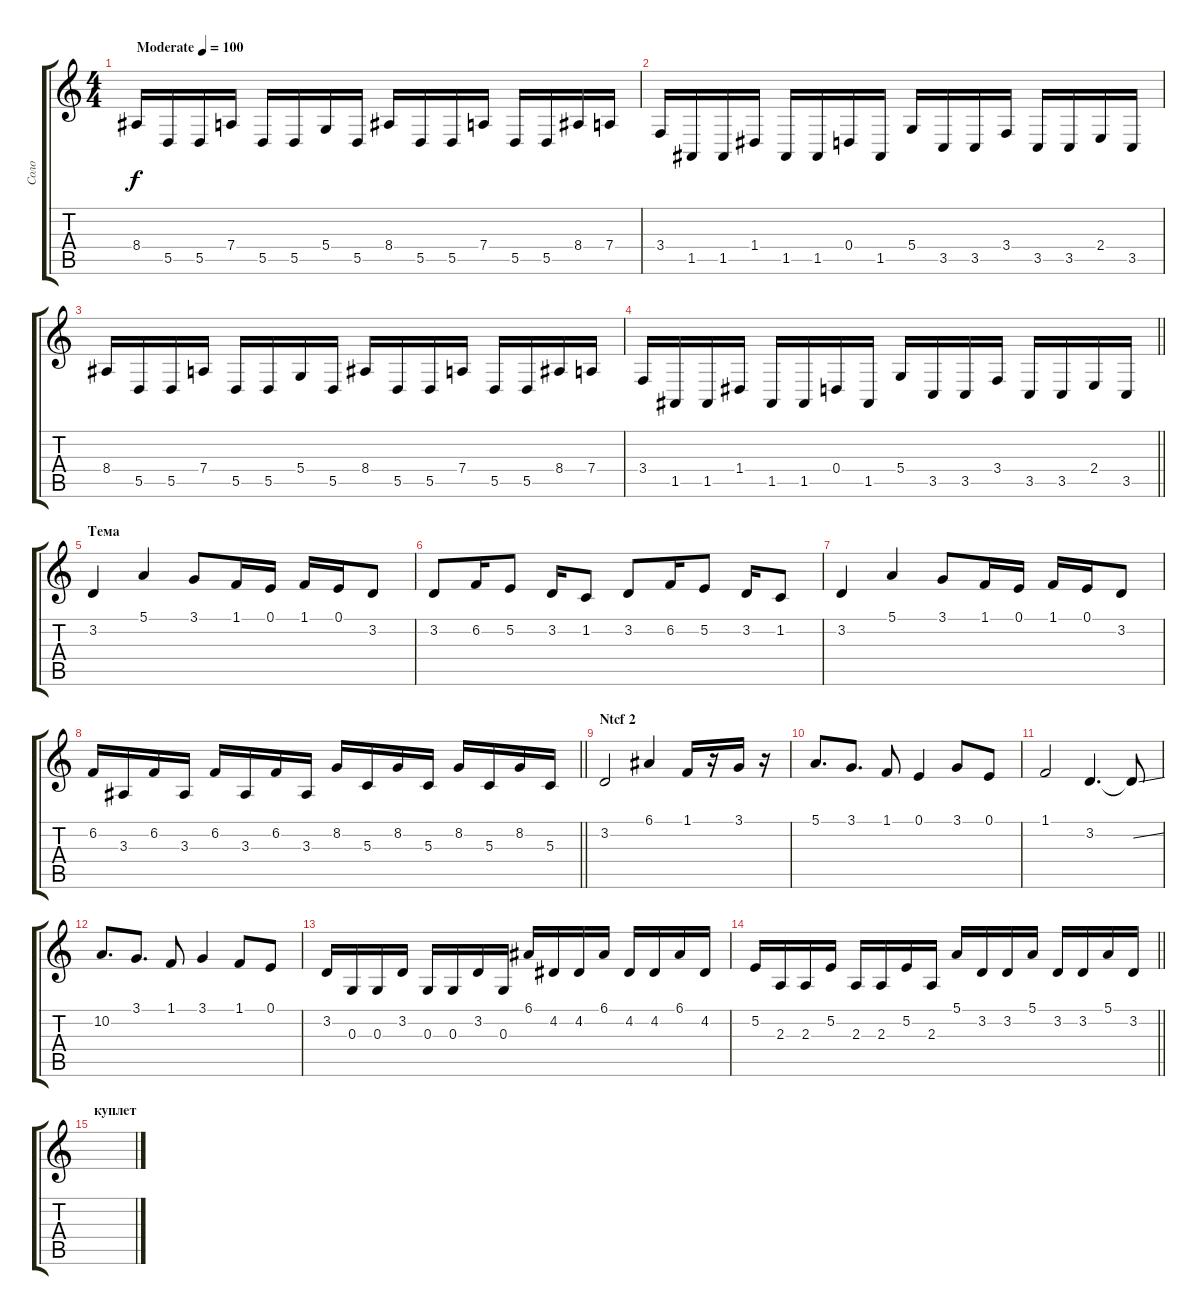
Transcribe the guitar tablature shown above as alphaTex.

\track ("Соло" "Соло") {instrument pad1newage}
\staff {score tabs}
\tuning (E4 B3 G3 D3 A2 E2) {hide}
\ts (4 4)
\tempo (100 "Moderate")
\clef g2
\ks c
8.4.16{dy f instrument pad1newage} 5.5.16 5.5.16 7.4.16 5.5.16 5.5.16 5.4.16 5.5.16 8.4.16 5.5.16 5.5.16 7.4.16 5.5.16 5.5.16 8.4.16 7.4.16 |
3.4.16 1.5.16 1.5.16 1.4.16 1.5.16 1.5.16 0.4.16 1.5.16 5.4.16 3.5.16 3.5.16 3.4.16 3.5.16 3.5.16 2.4.16 3.5.16 |
8.4.16 5.5.16 5.5.16 7.4.16 5.5.16 5.5.16 5.4.16 5.5.16 8.4.16 5.5.16 5.5.16 7.4.16 5.5.16 5.5.16 8.4.16 7.4.16 |
\barLineRight lightlight
3.4.16 1.5.16 1.5.16 1.4.16 1.5.16 1.5.16 0.4.16 1.5.16 5.4.16 3.5.16 3.5.16 3.4.16 3.5.16 3.5.16 2.4.16 3.5.16 |
\section ("" "Тема")
3.2.4 5.1.4 3.1.8 1.1.16 0.1.16 1.1.16 0.1.16 3.2.8 |
3.2.8 6.2.16 5.2.8 3.2.16 1.2.8 3.2.8 6.2.16 5.2.8 3.2.16 1.2.8 |
3.2.4 5.1.4 3.1.8 1.1.16 0.1.16 1.1.16 0.1.16 3.2.8 |
\barLineRight lightlight
6.2.16 3.3.16 6.2.16 3.3.16 6.2.16 3.3.16 6.2.16 3.3.16 8.2.16 5.3.16 8.2.16 5.3.16 8.2.16 5.3.16 8.2.16 5.3.16 |
\section ("" "Ntcf 2")
3.2.2 6.1.4 1.1.16 r.16 3.1.16 r.16 |
5.1.8{d} 3.1.8{d} 1.1.8 0.1.4 3.1.8 0.1.8 |
1.1.2 3.2.4{d} 3.2{ss t}.8 |
10.2.8{d} 3.1.8{d} 1.1.8 3.1.4 1.1.8 0.1.8 |
3.2.16 0.3.16 0.3.16 3.2.16 0.3.16 0.3.16 3.2.16 0.3.16 6.1.16 4.2.16 4.2.16 6.1.16 4.2.16 4.2.16 6.1.16 4.2.16 |
\barLineRight lightlight
5.2.16 2.3.16 2.3.16 5.2.16 2.3.16 2.3.16 5.2.16 2.3.16 5.1.16 3.2.16 3.2.16 5.1.16 3.2.16 3.2.16 5.1.16 3.2.16 |
\section ("" "куплет")
